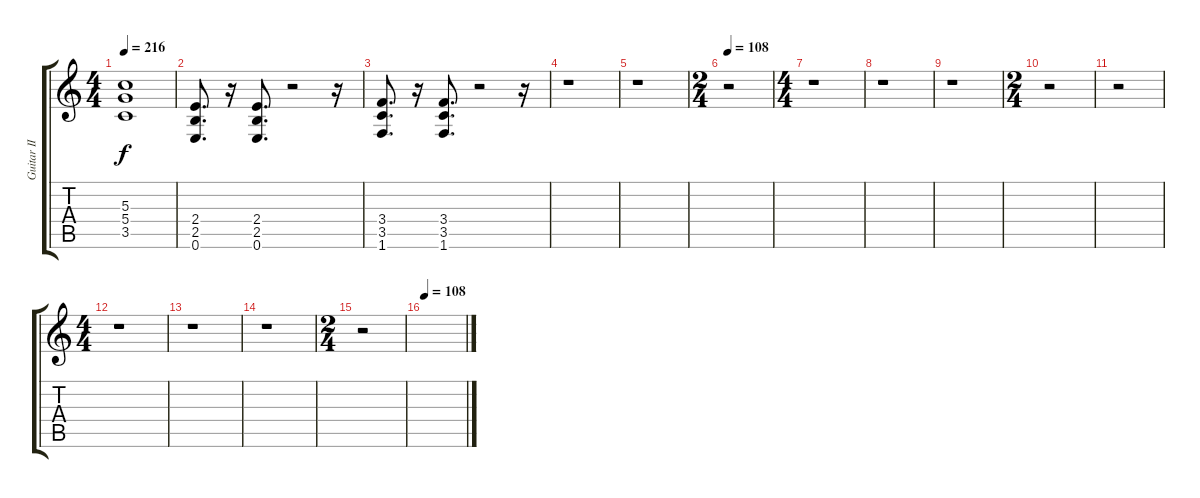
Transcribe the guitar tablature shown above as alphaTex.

\track ("Guitar II" "Guitar II") {instrument distortionguitar}
\staff {score tabs}
\tuning (E4 B3 G3 D3 A2 E2) {hide}
\ts (4 4)
\tempo 216
\clef g2
\ks c
(5.3{t} 5.4{t} 3.5{t}).1{dy f} |
(2.4 2.5 0.6).8{d} r.16 (2.4 2.5 0.6).8{d} r.2 r.16 |
(3.4 3.5 1.6).8{d} r.16 (3.4 3.5 1.6).8{d} r.2 r.16 |
r.1 |
r.1 |
\ts (2 4)
\tempo 108
r.2 |
\ts (4 4)
r.1 |
r.1 |
r.1 |
\ts (2 4)
r.2 |
r.2 |
\ts (4 4)
r.1 |
r.1 |
r.1 |
\ts (2 4)
r.2 |
\tempo 108
